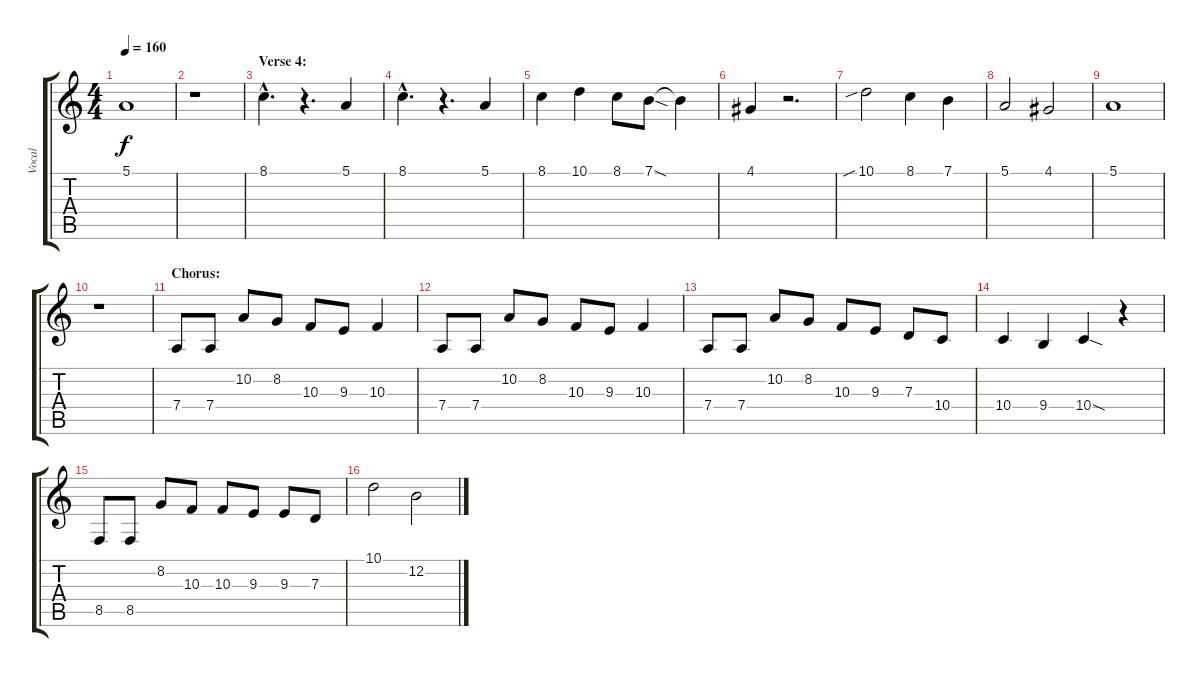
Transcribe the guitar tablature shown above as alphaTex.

\track ("Vocal" "Vocal") {instrument oboe}
\staff {score tabs}
\tuning (E4 B3 G3 D3 A2 E2) {hide}
\ts (4 4)
\tempo 160
\clef g2
\ks c
5.1.1{dy f} |
r.1 |
\section ("" "Verse 4:")
8.1{hac}.4{d} r.4{d} 5.1.4 |
8.1{hac}.4{d} r.4{d} 5.1.4 |
8.1.4 10.1.4 8.1.8 7.1{sod}.8 7.1{t}.4 |
4.1.4 r.2{d} |
10.1{sib}.2 8.1.4 7.1.4 |
5.1.2 4.1.2 |
5.1.1 |
r.1 |
\section ("" "Chorus:")
7.4.8 7.4.8 10.2.8 8.2.8 10.3.8 9.3.8 10.3.4 |
7.4.8 7.4.8 10.2.8 8.2.8 10.3.8 9.3.8 10.3.4 |
7.4.8 7.4.8 10.2.8 8.2.8 10.3.8 9.3.8 7.3.8 10.4.8 |
10.4.4 9.4.4 10.4{sod}.4 r.4 |
8.5.8 8.5.8 8.2.8 10.3.8 10.3.8 9.3.8 9.3.8 7.3.8 |
10.1.2 12.2.2
